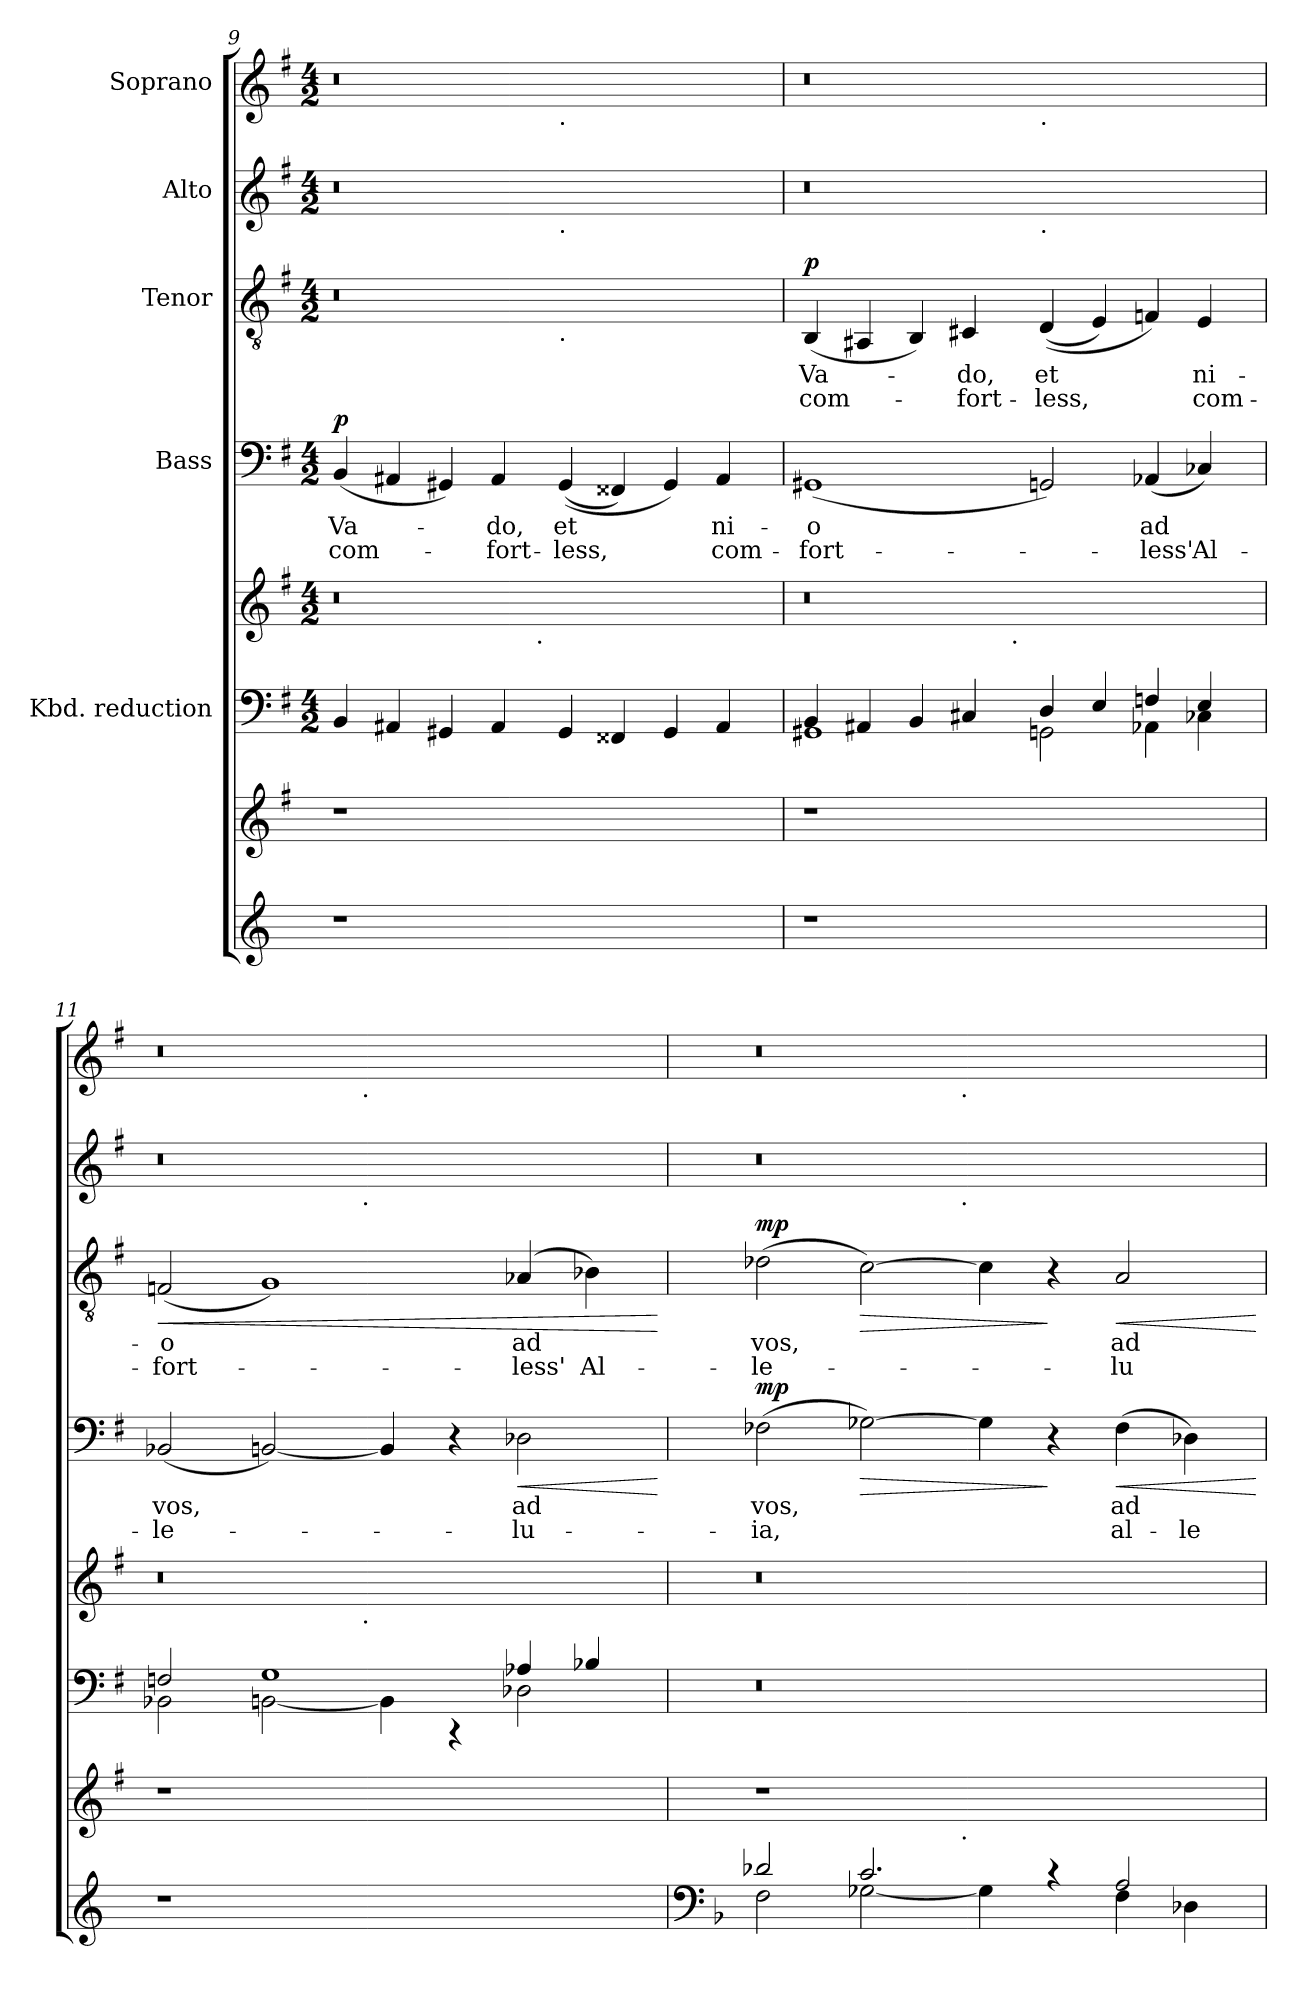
**kern	**kern	**kern	**kern	**kern	**text	**text	**dynam	**kern	**text	**text	**dynam	**kern	**kern
*part7	*part6	*part5	*part5	*part4	*part4	*part4	*part4	*part3	*part3	*part3	*part3	*part2	*part1
*staff8	*staff7	*staff6	*staff5	*staff4	*staff4	*staff4	*staff4	*staff3	*staff3	*staff3	*staff3	*staff2	*staff1
*	*	*I"Kbd. reduction	*	*I"Bass	*	*	*	*I"Tenor	*	*	*	*I"Alto	*I"Soprano
!!LO:LB:g=z
*clefG2	*clefG2	*clefF4	*clefG2	*clefF4	*	*	*	*clefGv2	*	*	*	*clefG2	*clefG2
*	*ITrd-3c-5	*ITrd-3c-5	*ITrd-3c-5	*ITrd-3c-5	*	*	*	*ITrd-3c-5	*	*	*	*ITrd-3c-5	*ITrd-3c-5
*k[]	*k[]	*k[]	*k[]	*k[]	*	*	*	*k[]	*	*	*	*k[]	*k[]
*C:	*C:	*C:	*C:	*C:	*	*	*	*C:	*	*	*	*C:	*C:
*	*	*M4/2	*M4/2	*M4/2	*	*	*	*M4/2	*	*	*	*M4/2	*M4/2
=9	=9	=9	=9	=9	=9	=9	=9	=9	=9	=9	=9	=9	=9
!	!	!	!	!	!LO:LY:b	!LO:LY:b	!LO:DY:a	!	!	!	!	!	!
*	*	*	*^	*	*	*	*	*^	*	*	*	*^	*^
1r	1r	4E/	0r	2...ryy	(4E/	Va-	com-	p	0r	1ryy	.	.	.	0r	1ryy	0r	1ryy
.	.	4D#X/	.	.	4D#X/	.	.	.	.	.	.	.	.	.	.	.	.
.	.	4C#X/	.	.	4C#X/)	.	.	.	.	.	.	.	.	.	.	.	.
!	!	!	!	!	!	!LO:LY:b	!LO:LY:b	!	!	!	!	!	!	!	!	!	!
.	.	4D#/	.	.	4D#/	-do,	-fort-	.	.	.	.	.	.	.	.	.	.
!	!	!	!	!LO:TX:b:t=.	!	!	!	!	!	!	!	!	!	!	!	!	!
.	.	.	.	1ryy	.	.	.	.	.	.	.	.	.	.	.	.	.
!	!	!	!	!	!	!	!	!	!	!	!	!	!	!	!	!	!LO:TX:b:t=.
!	!	!	!	!	!	!	!	!	!	!	!	!	!	!	!LO:TX:b:t=.	!	!
!	!	!	!	!	!	!	!	!	!	!LO:TX:b:t=.	!	!	!	!	!	!	!
!	!	!	!	!	!	!LO:LY:b	!LO:LY:b	!	!	!	!	!	!	!	!	!	!
1ryy	1ryy	4C#/	.	.	((<4C#/	et	-less,	.	.	1ryy	.	.	.	.	1ryy	.	1ryy
.	.	4BB#X/	.	.	4BB#X/)	.	.	.	.	.	.	.	.	.	.	.	.
.	.	4C#/	.	.	4C#/)	.	.	.	.	.	.	.	.	.	.	.	.
!	!	!	!	!	!	!LO:LY:b	!LO:LY:b	!	!	!	!	!	!	!	!	!	!
.	.	4D#/	.	.	4D#/	-ni-	com-	.	.	.	.	.	.	.	.	.	.
.	.	.	.	16ryy	.	.	.	.	.	.	.	.	.	.	.	.	.
=10	=10	=10	=10	=10	=10	=10	=10	=10	=10	=10	=10	=10	=10	=10	=10	=10	=10
*	*	*^	*	*	*	*	*	*	*	*	*	*	*	*	*	*	*
!	!	!	!	!	!	!	!LO:LY:b:rj	!LO:LY:b:rj	!	!	!	!LO:LY:b	!LO:LY:b	!LO:DY:a	!	!	!	!
*	*	*	*	*	*	*	*	*	*	*v	*v	*	*	*	*	*	*	*
1r	1r	4E/	1C#X	0r	2ryy	(>1C#X	-o	-fort-	.	(4E/	Va-	com-	p	0r	1ryy	0r	1ryy
.	.	4D#X/	.	.	.	.	.	.	.	4D#X/	.	.	.	.	.	.	.
.	.	4E/	.	.	4ryy	.	.	.	.	4E/)	.	.	.	.	.	.	.
!	!	!	!	!	!	!	!	!	!	!	!LO:LY:b	!LO:LY:b	!	!	!	!	!
.	.	4F#X/	.	.	8ryy	.	.	.	.	4F#X/	-do,	-fort-	.	.	.	.	.
.	.	.	.	.	32ryy	.	.	.	.	.	.	.	.	.	.	.	.
!	!	!	!	!	!LO:TX:b:t=.	!	!	!	!	!	!	!	!	!	!	!	!
.	.	.	.	.	1ryy	.	.	.	.	.	.	.	.	.	.	.	.
!	!	!	!	!	!	!	!	!	!	!	!	!	!	!	!	!	!LO:TX:b:t=.
!	!	!	!	!	!	!	!	!	!	!	!	!	!	!	!LO:TX:b:t=.	!	!
!	!	!	!	!	!	!	!	!	!	!	!LO:LY:b	!LO:LY:b	!	!	!	!	!
1ryy	1ryy	4G/	2Cn\	.	.	2Cn/)	.	.	.	((<4G/	et	-less,	.	.	1ryy	.	1ryy
.	.	4A/	.	.	.	.	.	.	.	4A/)	.	.	.	.	.	.	.
!	!	!	!	!	!	!	!LO:LY:b	!LO:LY:b	!	!	!	!	!	!	!	!	!
.	.	4B-X/	4D-X\	.	.	(4D-X/	ad	-less'	.	4B-X/)	.	.	.	.	.	.	.
!	!	!	!	!	!	!	!	!LO:LY:b	!	!	!LO:LY:b	!LO:LY:b	!	!	!	!	!
.	.	4A/	4F-X\	.	.	4F-X/)	.	Al-	.	4A/	-ni-	com-	.	.	.	.	.
.	.	.	.	.	16.ryy	.	.	.	.	.	.	.	.	.	.	.	.
=11	=11	=11	=11	=11	=11	=11	=11	=11	=11	=11	=11	=11	=11	=11	=11	=11	=11
!	!	!	!	!	!	!	!LO:LY:b	!LO:LY:b	!	!	!LO:LY:b	!LO:LY:b	!LO:HP:b	!	!	!	!
1r	1r	2B-X/	2E-X\	0r	2ryy	(2E-X/	vos,	-le-	.	(2B-X/	-o	-fort-	<	0r	2ryy	0r	2ryy
.	.	1c	[<2En\	.	4...ryy	[>2En/)	.	.	.	1c)	.	.	.	.	4...ryy	.	4...ryy
!	!	!	!	!	!	!	!	!	!	!	!	!	!	!	!	!	!LO:TX:b:t=.
!	!	!	!	!	!	!	!	!	!	!	!	!	!	!	!LO:TX:b:t=.	!	!
!	!	!	!	!	!LO:TX:b:t=.	!	!	!	!	!	!	!	!	!	!	!	!
.	.	.	.	.	1ryy	.	.	.	.	.	.	.	.	.	1ryy	.	1ryy
1ryy	1ryy	.	4E\]	.	.	4E/]	.	.	.	.	.	.	.	.	.	.	.
.	.	.	4rBBB	.	.	4r	.	.	.	.	.	.	.	.	.	.	.
!	!	!	!	!	!	!	!LO:LY:b	!LO:LY:b	!LO:HP:b	!	!LO:LY:b	!LO:LY:b	!	!	!	!	!
.	.	4d-X/	2G-X\	.	.	2G-X\	ad	-lu-	<	(4d-X/	ad	-less'	.	.	.	.	.
!	!	!	!	!	!	!	!	!	!	!	!	!LO:LY:b	!	!	!	!	!
.	.	4e-X/	.	.	.	.	.	.	.	4e-X\)	.	Al-	.	.	.	.	.
.	.	.	.	.	32ryy	.	.	.	.	.	.	.	.	.	32ryy	.	32ryy
*	*	*v	*v	*	*	*	*	*	*	*	*	*	*	*	*	*	*
.	.	.	.	.	.	.	.	[	.	.	.	[	.	.	.	.
*	*	*	*v	*v	*	*	*	*	*	*	*	*	*	*	*	*
!!LO:PB:g=z	!!
=12	=12	=12	=12	=12	=12	=12	=12	=12	=12	=12	=12	=12	=12	=12	=12
*clefF4	*	*	*	*	*	*	*	*	*	*	*	*	*	*	*
*k[b-]	*k[b-]	*k[b-]	*k[b-]	*k[b-]	*	*	*	*k[b-]	*	*	*	*k[b-]	*	*k[b-]	*
*F:	*F:	*F:	*F:	*F:	*	*	*	*F:	*	*	*	*F:	*	*F:	*
*^	*	*	*^	*	*	*	*	*	*	*	*	*	*	*	*
!	!	!	!	!	!	!	!LO:LY:b	!LO:LY:b	!LO:DY:a	!	!LO:LY:b	!LO:LY:b	!LO:DY:a	!	!	!	!
*	*	*^	*	*v	*v	*	*	*	*	*	*	*	*	*	*	*	*
2d-X/	2F\	1r	2ryy	0r	0r	(>2B--X\	vos,	-ia,	mp	(>2g-X\	vos,	-le-	mp	0r	2ryy	0r	2ryy
!	!	!	!	!	!	!	!	!	!LO:HP:b	!	!	!	!LO:HP:b	!	!	!	!
2.c/	[<2G-X\	.	4...ryy	.	.	[>2c-X\)	.	.	>	[>2f\)	.	.	>	.	4...ryy	.	4...ryy
!	!	!	!	!	!	!	!	!	!	!	!	!	!	!	!	!	!LO:TX:b:t=.
!	!	!	!	!	!	!	!	!	!	!	!	!	!	!	!LO:TX:b:t=.	!	!
!	!	!	!LO:TX:b:t=.	!	!	!	!	!	!	!	!	!	!	!	!	!	!
.	.	.	1ryy	.	.	.	.	.	.	.	.	.	.	.	1ryy	.	1ryy
.	4G-\]	1ryy	.	.	.	4c-\]	.	.	.	4f\]	.	.	.	.	.	.	.
4rc	4ryy	.	.	.	.	4r	.	.	]	4r	.	.	]	.	.	.	.
!	!	!	!	!	!	!	!LO:LY:b	!LO:LY:b	!LO:HP:b	!	!LO:LY:b	!LO:LY:b	!LO:HP:b	!	!	!	!
2A/	4F\	.	.	.	.	(>4B--\	ad	al-	<	2d/	ad	-lu-	<	.	.	.	.
!	!	!	!	!	!	!	!	!LO:LY:b	!	!	!	!	!	!	!	!	!
.	4D-X\	.	.	.	.	4G-X\)	.	-le-	.	.	.	.	.	.	.	.	.
.	.	.	32ryy	.	.	.	.	.	.	.	.	.	.	.	32ryy	.	32ryy
*v	*v	*	*	*	*	*	*	*	*	*	*	*	*	*	*	*	*
.	.	.	.	.	.	.	.	[	.	.	.	[	.	.	.	.
*	*	*	*	*	*	*	*	*	*	*	*	*	*v	*v	*	*
*	*v	*v	*	*	*	*	*	*	*	*	*	*	*	*v	*v
=	=	=	=	=	=	=	=	=	=	=	=	=	=
*-	*-	*-	*-	*-	*-	*-	*-	*-	*-	*-	*-	*-	*-
